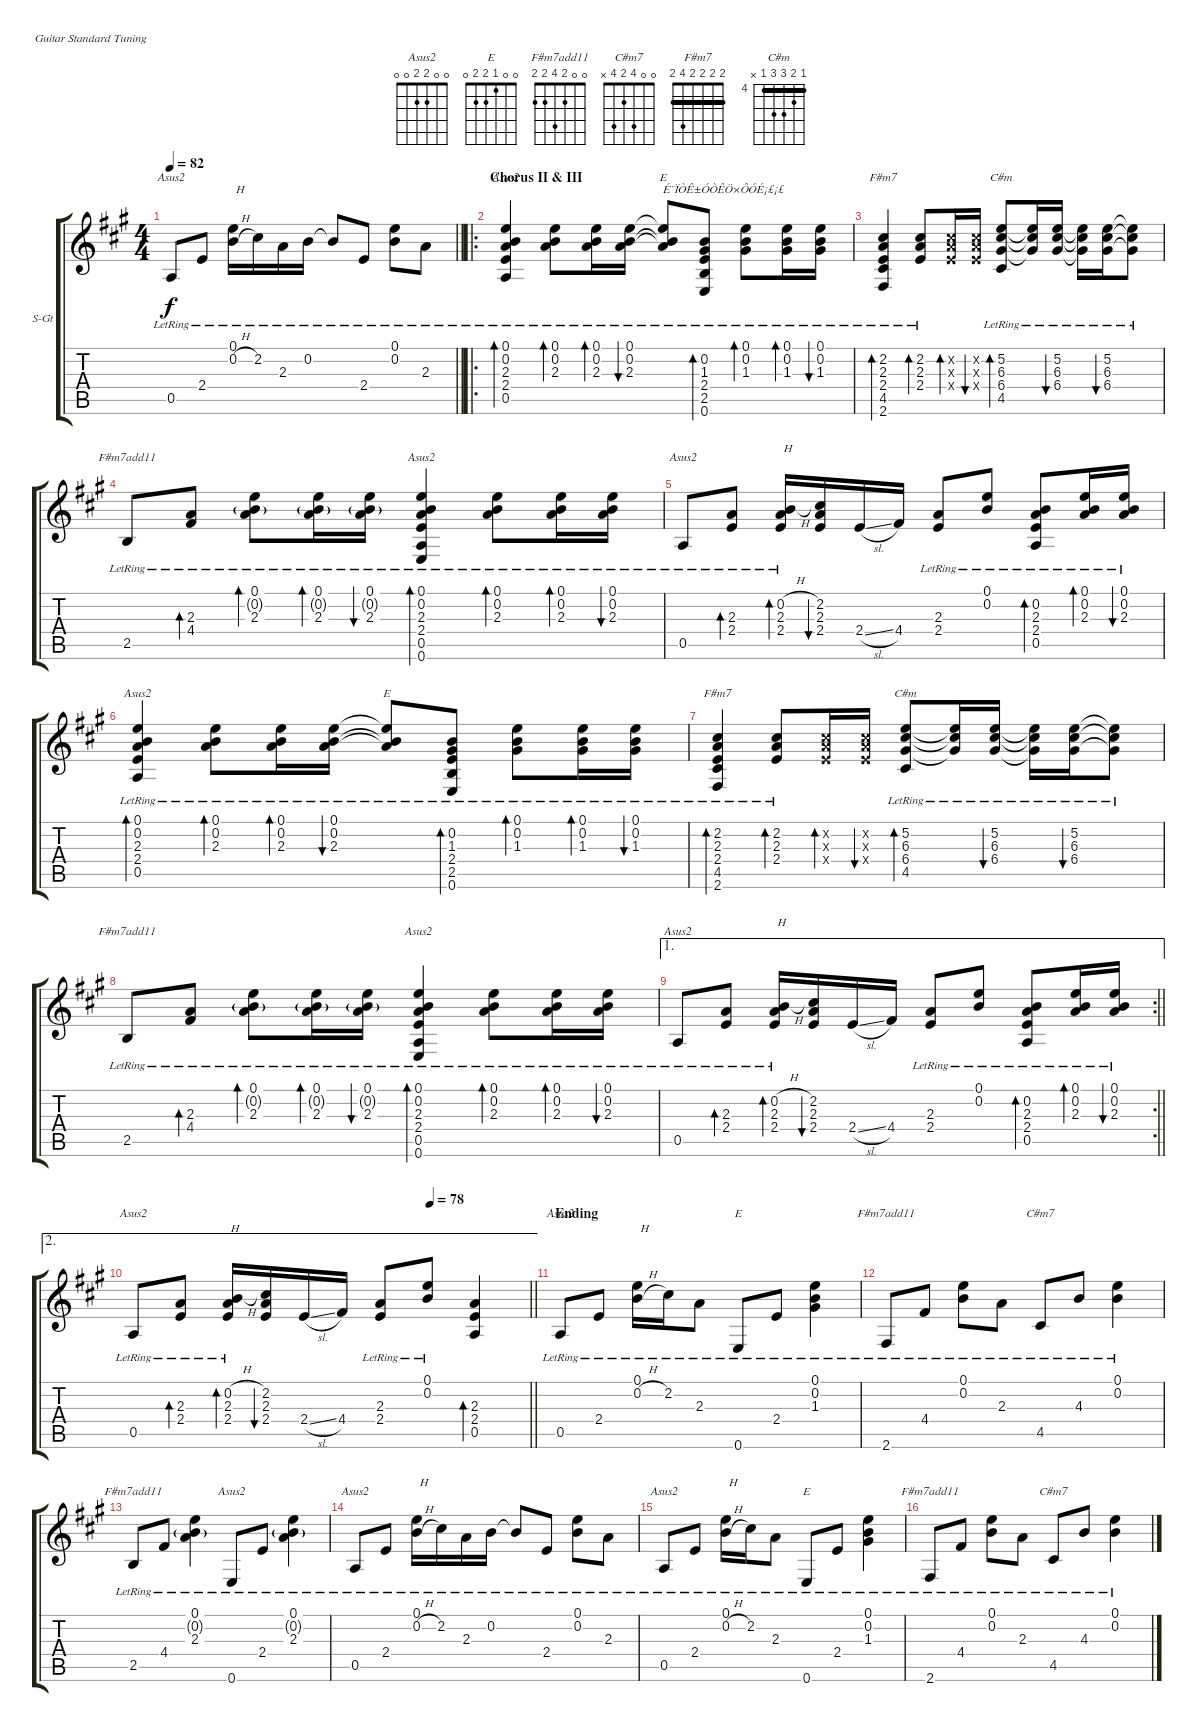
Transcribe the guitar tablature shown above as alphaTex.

\bracketExtendMode groupsimilarinstruments
\firstSystemTrackNameOrientation horizontal
\otherSystemsTrackNameOrientation horizontal
\track ("Jacky" "S-Gt") {instrument acousticguitarsteel}
\staff {score tabs}
\tuning (E4 B3 G3 D3 A2 E2)
\chord ("Asus2" 0 0 2 2 0 0)
\chord ("E" 0 0 1 2 2 0)
\chord ("F#m7add11" 0 0 2 4 2 2)
\chord ("C#m7" 0 0 4 2 4 x)
\chord ("F#m7" 2 2 2 2 4 2) {barre (2 2 2 2)}
\chord ("C#m" 4 5 6 6 4 x) {firstfret 4 barre 4}
\ts (4 4)
\tempo 82
\clef g2
\barLineRight lightlight
\ks a
0.5{lr}.8{ch "Asus2" dy f} 2.4{lr}.8 (0.1{lr} 0.2{h lr}).16{txt " H"} 2.2{lr}.16 2.3{lr}.16 0.2{lr}.16 0.2{lr t}.8 2.4{lr}.8 (0.1{lr} 0.2{lr}).8 2.3{lr}.8 |
\ro
\section ("" "Chorus II & III")
(0.1{lr} 0.2{lr} 2.3{lr} 2.4{lr} 0.5{lr}).4{bd 30 ch "Asus2"} (0.1{lr} 0.2{lr} 2.3{lr}).8{bd 30} (0.1{lr} 0.2{lr} 2.3{lr}).16{bd 30} (0.1{lr} 0.2{lr} 2.3{lr}).16{bu 30} (0.1{lr t} 0.2{lr t} 2.3{lr t}).8{ch "E" txt "É¨ÏÒÊ±ÓÒÊÖ×ÔÓÉ¡£¡£"} (0.2{lr} 1.3{lr} 2.4{lr} 2.5{lr} 0.6{lr}).8{bd 30} (0.1{lr} 0.2{lr} 1.3{lr}).8{bd 30} (0.1{lr} 0.2{lr} 1.3{lr}).16{bd 30} (0.1{lr} 0.2{lr} 1.3{lr}).16{bu 30} |
(2.2 2.3 2.4 4.5 2.6{lr}).4{bd 30 ch "F#m7"} (2.2{lr} 2.3{lr} 2.4).8{bd 30} (2.2{x} 2.3{x} 2.4{x}).16{bd 30} (2.2{x} 2.3{x} 2.4{x}).16{bu 30} (5.2{lr} 6.3{lr} 6.4{lr} 4.5).8{bd 30 ch "C#m"} (5.2{lr t} 6.3{lr t} 6.4{lr t}).16 (5.2{lr} 6.3{lr} 6.4).16{bu 30} (5.2{lr t} 6.3{lr t} 6.4{t}).16 (5.2{lr} 6.3{lr} 6.4).16{bu 30} (5.2{lr t} 6.3{lr t} 6.4{t}).8 |
2.5{lr}.8{ch "F#m7add11"} (2.3 4.4{lr}).8{bd 30} (0.1{lr} 0.2{g lr} 2.3{lr}).8{bd 30} (0.1{lr} 0.2{g lr} 2.3{lr}).16{bd 30} (0.1{lr} 0.2{g lr} 2.3{lr}).16{bu 30} (0.1{lr} 0.2{lr} 2.3{lr} 2.4{lr} 0.5{lr} 0.6).4{bd 30 ch "Asus2"} (0.1{lr} 0.2{lr} 2.3{lr}).8{bd 30} (0.1{lr} 0.2{lr} 2.3{lr}).16{bd 30} (0.1{lr} 0.2{lr} 2.3{lr}).16{bu 30} |
0.5{lr}.8{ch "Asus2"} (2.3 2.4{lr}).8{bd 30} (0.2{h lr} 2.3 2.4).16{bd 30 txt " H"} (2.2 2.3 2.4).16{bu 30} 2.4{sl}.16 4.4.16 (2.3 2.4{lr}).8 (0.1{lr} 0.2{lr}).8 (0.2 2.3{lr} 2.4 0.5).8{bd 30} (0.1{lr} 0.2{lr} 2.3{lr}).16{bd 30} (0.1{lr} 0.2{lr} 2.3{lr}).16{bu 30} |
(0.1{lr} 0.2{lr} 2.3{lr} 2.4{lr} 0.5{lr}).4{bd 30 ch "Asus2"} (0.1{lr} 0.2{lr} 2.3{lr}).8{bd 30} (0.1{lr} 0.2{lr} 2.3{lr}).16{bd 30} (0.1{lr} 0.2{lr} 2.3{lr}).16{bu 30} (0.1{lr t} 0.2{lr t} 2.3{lr t}).8{ch "E"} (0.2{lr} 1.3{lr} 2.4{lr} 2.5{lr} 0.6{lr}).8{bd 30} (0.1{lr} 0.2{lr} 1.3{lr}).8{bd 30} (0.1{lr} 0.2{lr} 1.3{lr}).16{bd 30} (0.1{lr} 0.2{lr} 1.3{lr}).16{bu 30} |
(2.2 2.3 2.4 4.5 2.6{lr}).4{bd 30 ch "F#m7"} (2.2{lr} 2.3{lr} 2.4).8{bd 30} (2.2{x} 2.3{x} 2.4{x}).16{bd 30} (2.2{x} 2.3{x} 2.4{x}).16{bu 30} (5.2{lr} 6.3{lr} 6.4{lr} 4.5).8{bd 30 ch "C#m"} (5.2{lr t} 6.3{lr t} 6.4{lr t}).16 (5.2{lr} 6.3{lr} 6.4).16{bu 30} (5.2{lr t} 6.3{lr t} 6.4{t}).16 (5.2{lr} 6.3{lr} 6.4).16{bu 30} (5.2{lr t} 6.3{lr t} 6.4{t}).8 |
2.5{lr}.8{ch "F#m7add11"} (2.3 4.4{lr}).8{bd 30} (0.1{lr} 0.2{g lr} 2.3{lr}).8{bd 30} (0.1{lr} 0.2{g lr} 2.3{lr}).16{bd 30} (0.1{lr} 0.2{g lr} 2.3{lr}).16{bu 30} (0.1{lr} 0.2{lr} 2.3{lr} 2.4{lr} 0.5{lr} 0.6).4{bd 30 ch "Asus2"} (0.1{lr} 0.2{lr} 2.3{lr}).8{bd 30} (0.1{lr} 0.2{lr} 2.3{lr}).16{bd 30} (0.1{lr} 0.2{lr} 2.3{lr}).16{bu 30} |
\ae 1
\rc 2
\barLineRight lightlight
0.5{lr}.8{ch "Asus2"} (2.3 2.4{lr}).8{bd 30} (0.2{h lr} 2.3 2.4).16{bd 30 txt " H"} (2.2 2.3 2.4).16{bu 30} 2.4{sl}.16 4.4.16 (2.3 2.4{lr}).8 (0.1{lr} 0.2{lr}).8 (0.2 2.3{lr} 2.4 0.5).8{bd 30} (0.1{lr} 0.2{lr} 2.3{lr}).16{bd 30} (0.1{lr} 0.2{lr} 2.3{lr}).16{bu 30} |
\ae 2
\tempo (78 0.75)
\barLineRight lightlight
0.5{lr}.8{ch "Asus2"} (2.3 2.4{lr}).8{bd 30} (0.2{h lr} 2.3 2.4).16{bd 30 txt " H"} (2.2 2.3 2.4).16{bu 30} 2.4{sl}.16 4.4.16 (2.3 2.4{lr}).8 (0.1{lr} 0.2{lr}).8 (2.3 2.4 0.5).4{bd 480} |
\section ("" "Ending")
0.5{lr}.8{ch "Asus2"} 2.4{lr}.8 (0.1{lr} 0.2{h lr}).16{txt " H"} 2.2{lr}.16 2.3{lr}.8 0.6{lr}.8{ch "E"} 2.4{lr}.8 (0.1{lr} 0.2{lr} 1.3{lr}).4 |
2.6{lr}.8{ch "F#m7add11"} 4.4{lr}.8 (0.1{lr} 0.2{lr}).8 2.3{lr}.8 4.5{lr}.8{ch "C#m7"} 4.3{lr}.8 (0.1{lr} 0.2{lr}).4 |
2.5{lr}.8{ch "F#m7add11"} 4.4{lr}.8 (0.1{lr} 0.2{g lr} 2.3{lr}).4 0.6{lr}.8{ch "Asus2"} 2.4{lr}.8 (0.1{lr} 0.2{g lr} 2.3{lr}).4 |
0.5{lr}.8{ch "Asus2"} 2.4{lr}.8 (0.1{lr} 0.2{h lr}).16{txt " H"} 2.2{lr}.16 2.3{lr}.16 0.2{lr}.16 0.2{lr t}.8 2.4{lr}.8 (0.1{lr} 0.2{lr}).8 2.3{lr}.8 |
0.5{lr}.8{ch "Asus2"} 2.4{lr}.8 (0.1{lr} 0.2{h lr}).16{txt " H"} 2.2{lr}.16 2.3{lr}.8 0.6{lr}.8{ch "E"} 2.4{lr}.8 (0.1{lr} 0.2{lr} 1.3{lr}).4 |
2.6{lr}.8{ch "F#m7add11"} 4.4{lr}.8 (0.1{lr} 0.2{lr}).8 2.3{lr}.8 4.5{lr}.8{ch "C#m7"} 4.3{lr}.8 (0.1{lr} 0.2{lr}).4
